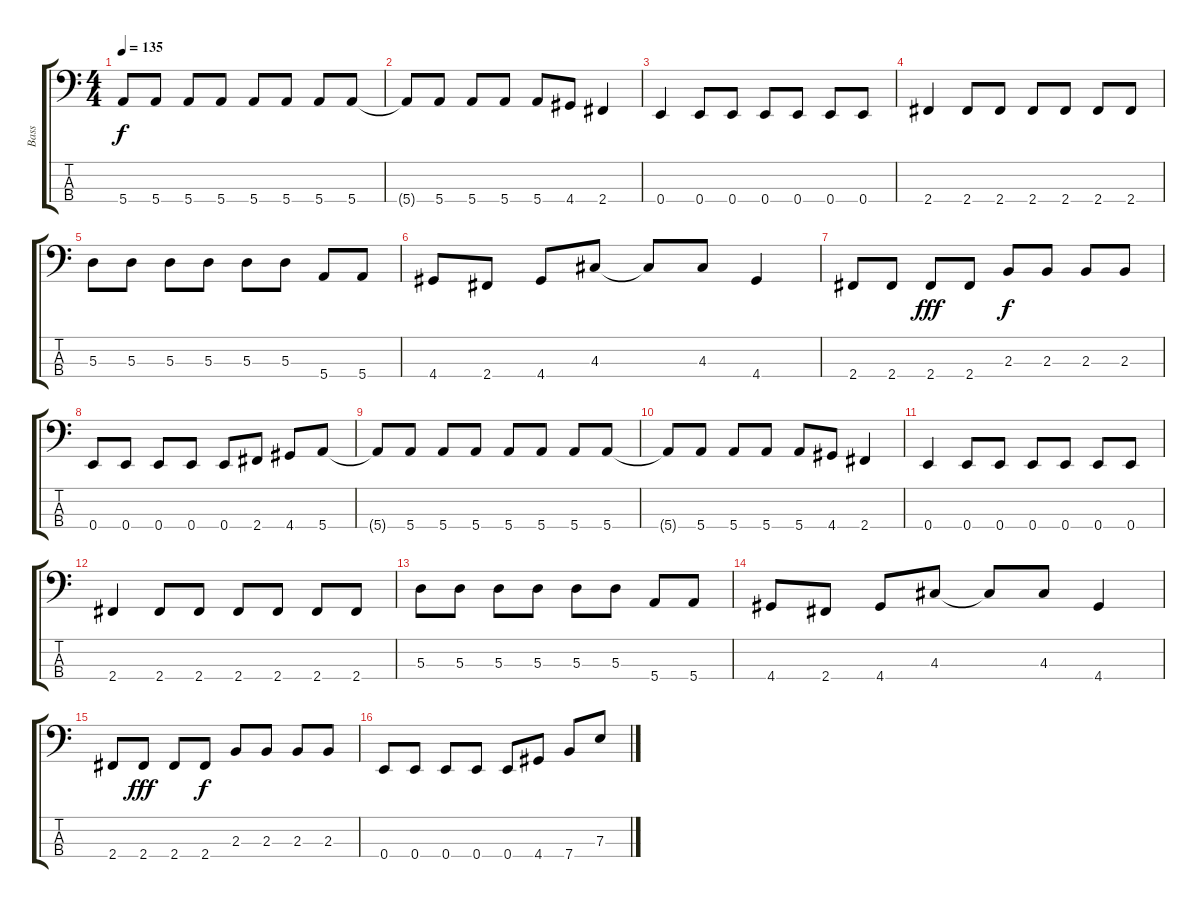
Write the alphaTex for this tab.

\track ("Bass" "Bass") {instrument electricbassfinger}
\staff {score tabs}
\tuning (G2 D2 A1 E1) {hide}
\ts (4 4)
\tempo 135
\clef f4
\ks c
5.4{t}.8{dy f} 5.4.8 5.4.8 5.4.8 5.4.8 5.4.8 5.4.8 5.4.8 |
5.4{t}.8 5.4.8 5.4.8 5.4.8 5.4.8 4.4.8 2.4.4 |
0.4.4 0.4.8 0.4.8 0.4.8 0.4.8 0.4.8 0.4.8 |
2.4.4 2.4.8 2.4.8 2.4.8 2.4.8 2.4.8 2.4.8 |
5.3.8 5.3.8 5.3.8 5.3.8 5.3.8 5.3.8 5.4.8 5.4.8 |
4.4.8 2.4.8 4.4.8 4.3.8 4.3{t}.8 4.3.8 4.4.4 |
2.4.8 2.4.8 2.4.8{dy fff} 2.4.8 2.3.8{dy f} 2.3.8 2.3.8 2.3.8 |
0.4.8 0.4.8 0.4.8 0.4.8 0.4.8 2.4.8 4.4.8 5.4.8 |
5.4{t}.8 5.4.8 5.4.8 5.4.8 5.4.8 5.4.8 5.4.8 5.4.8 |
5.4{t}.8 5.4.8 5.4.8 5.4.8 5.4.8 4.4.8 2.4.4 |
0.4.4 0.4.8 0.4.8 0.4.8 0.4.8 0.4.8 0.4.8 |
2.4.4 2.4.8 2.4.8 2.4.8 2.4.8 2.4.8 2.4.8 |
5.3.8 5.3.8 5.3.8 5.3.8 5.3.8 5.3.8 5.4.8 5.4.8 |
4.4.8 2.4.8 4.4.8 4.3.8 4.3{t}.8 4.3.8 4.4.4 |
2.4.8 2.4.8{dy fff} 2.4.8 2.4.8{dy f} 2.3.8 2.3.8 2.3.8 2.3.8 |
0.4.8 0.4.8 0.4.8 0.4.8 0.4.8 4.4.8 7.4.8 7.3.8
